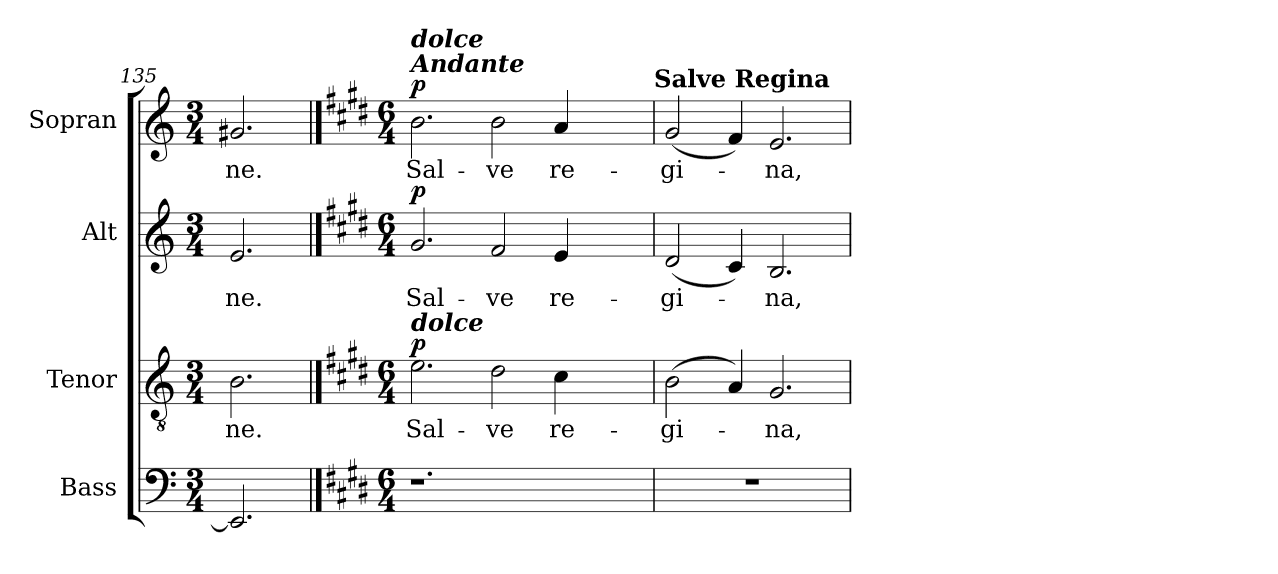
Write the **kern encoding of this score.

**kern	**kern	**text	**dynam	**kern	**text	**dynam	**kern	**text	**dynam
*part4	*part3	*part3	*part3	*part2	*part2	*part2	*part1	*part1	*part1
*staff4	*staff3	*staff3	*staff3	*staff2	*staff2	*staff2	*staff1	*staff1	*staff1
*I"Bass	*I"Tenor	*	*	*I"Alt	*	*	*I"Sopran	*	*
*I'B.	*I'T.	*	*	*I'A.	*	*	*I'S.	*	*
*clefF4	*clefGv2	*	*	*clefG2	*	*	*clefG2	*	*
*k[]	*k[]	*	*	*k[]	*	*	*k[]	*	*
*C:	*C:	*	*	*C:	*	*	*C:	*	*
*M3/4	*M3/4	*	*	*M3/4	*	*	*M3/4	*	*
=135	=135	=135	=135	=135	=135	=135	=135	=135	=135
!	!	!LO:LY:b	!	!	!LO:LY:b	!	!	!LO:LY:b	!
2.EE/]	2.B\	-ne.	.	2.e/	-ne.	.	2.g#X/	-ne.	.
!!LO:PB:g=z
==136	==136	==136	==136	==136	==136	==136	==136	==136	==136
*k[f#c#g#d#]	*k[f#c#g#d#]	*	*	*k[f#c#g#d#]	*	*	*k[f#c#g#d#]	*	*
*E:	*E:	*	*	*E:	*	*	*E:	*	*
*M6/4	*M6/4	*	*	*M6/4	*	*	*M6/4	*	*
!	!	!	!	!	!	!	!LO:TX:a:Bi:t=Andante	!	!
!	!	!	!	!	!	!	!LO:TX:a:Bi:t=dolce	!	!
!	!LO:TX:a:Bi:t=dolce	!	!	!	!	!	!	!	!
!	!	!LO:LY:b	!LO:DY:a	!	!LO:LY:b	!LO:DY:a	!	!LO:LY:b	!LO:DY:a
1.r	2.e\	Sal-	p	2.g#/	Sal-	p	2.b\	Sal-	p
!	!	!LO:LY:b	!	!	!LO:LY:b	!	!	!LO:LY:b	!
.	2d#\	-ve	.	2f#/	-ve	.	2b\	-ve	.
!	!	!LO:LY:b	!	!	!LO:LY:b	!	!	!LO:LY:b	!
.	4c#\	re-	.	4e/	re-	.	4a/	re-	.
4..ryy	4..ryy	.	.	4..ryy	.	.	4..ryy	.	.
!	!	!	!	!	!	!	!LO:TX:a:B:t=Salve Regina	!	!
=137	=137	=137	=137	=137	=137	=137	=137	=137	=137
!	!	!LO:LY:b	!	!	!LO:LY:b	!	!	!LO:LY:b	!
1.r	(>2B\	-gi-	.	(<2d#/	-gi-	.	(<2g#/	-gi-	.
.	4A/)	.	.	4c#/)	.	.	4f#/)	.	.
!	!	!LO:LY:b	!	!	!LO:LY:b	!	!	!LO:LY:b	!
.	2.G#/	-na,	.	2.B/	-na,	.	2.e/	-na,	.
=	=	=	=	=	=	=	=	=	=
*-	*-	*-	*-	*-	*-	*-	*-	*-	*-
